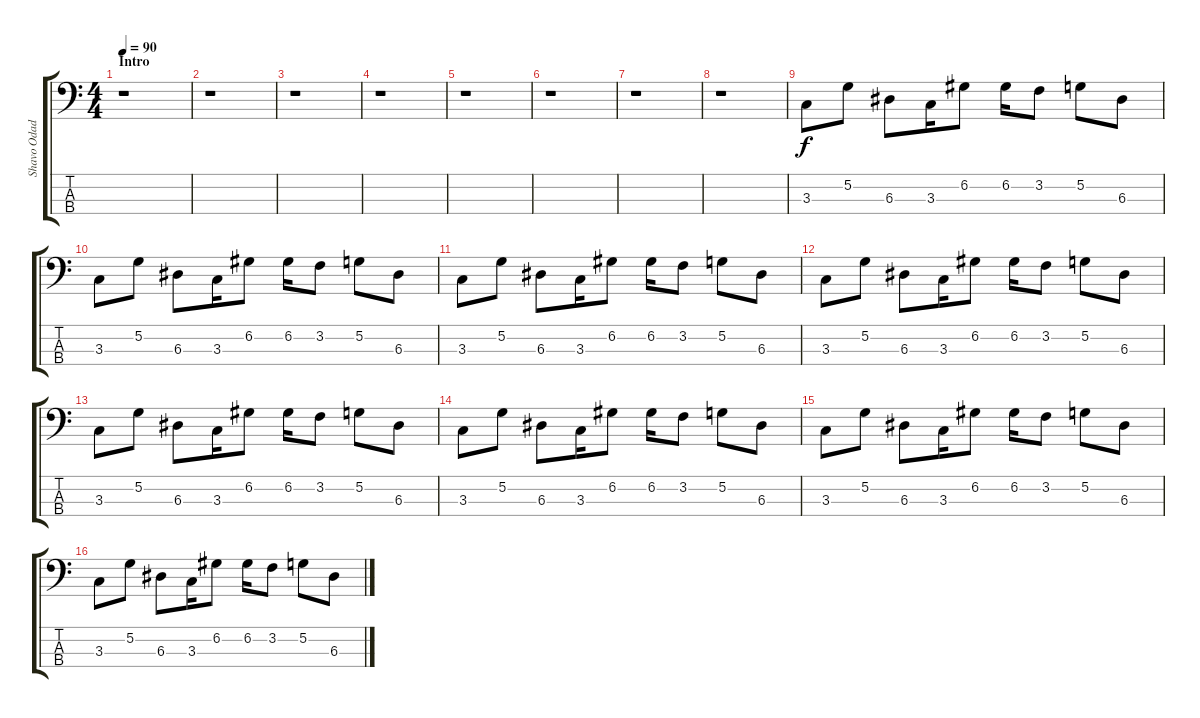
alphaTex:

\track ("Shavo Odadjian" "Shavo Odad") {instrument electricbassfinger}
\staff {score tabs}
\tuning (G2 D2 A1 E1) {hide}
\ts (4 4)
\section ("" "Intro")
\tempo 90
\clef f4
\ks c
r.1{dy f instrument electricbassfinger} |
r.1 |
r.1 |
r.1 |
r.1 |
r.1 |
r.1 |
r.1 |
3.3.8 5.2.8 6.3.8 3.3.16 6.2.8 6.2.16 3.2.8 5.2.8 6.3.8 |
3.3.8 5.2.8 6.3.8 3.3.16 6.2.8 6.2.16 3.2.8 5.2.8 6.3.8 |
3.3.8 5.2.8 6.3.8 3.3.16 6.2.8 6.2.16 3.2.8 5.2.8 6.3.8 |
3.3.8 5.2.8 6.3.8 3.3.16 6.2.8 6.2.16 3.2.8 5.2.8 6.3.8 |
3.3.8 5.2.8 6.3.8 3.3.16 6.2.8 6.2.16 3.2.8 5.2.8 6.3.8 |
3.3.8 5.2.8 6.3.8 3.3.16 6.2.8 6.2.16 3.2.8 5.2.8 6.3.8 |
3.3.8 5.2.8 6.3.8 3.3.16 6.2.8 6.2.16 3.2.8 5.2.8 6.3.8 |
3.3.8 5.2.8 6.3.8 3.3.16 6.2.8 6.2.16 3.2.8 5.2.8 6.3.8
